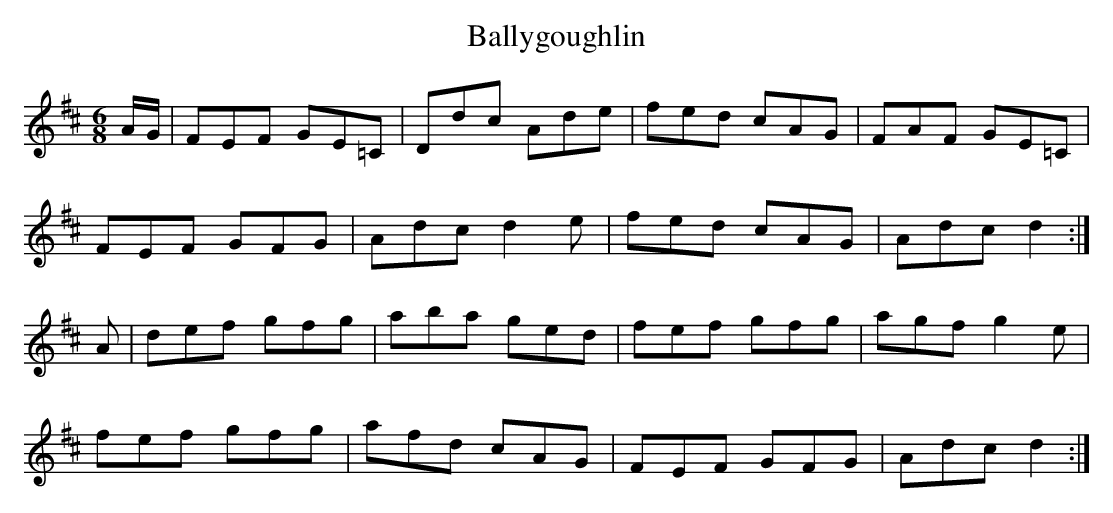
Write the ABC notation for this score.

X:1
T: Ballygoughlin
M: 6/8
L: 1/8
K: D
A/G/ | FEF GE=C | Ddc Ade | fed cAG | FAF GE=C |
FEF GFG | Adc d2 e | fed cAG | Adc d2 :|
A | def gfg | aba ged | fef gfg | agf g2 e |
fef gfg | afd cAG | FEF GFG | Adc d2 :|
